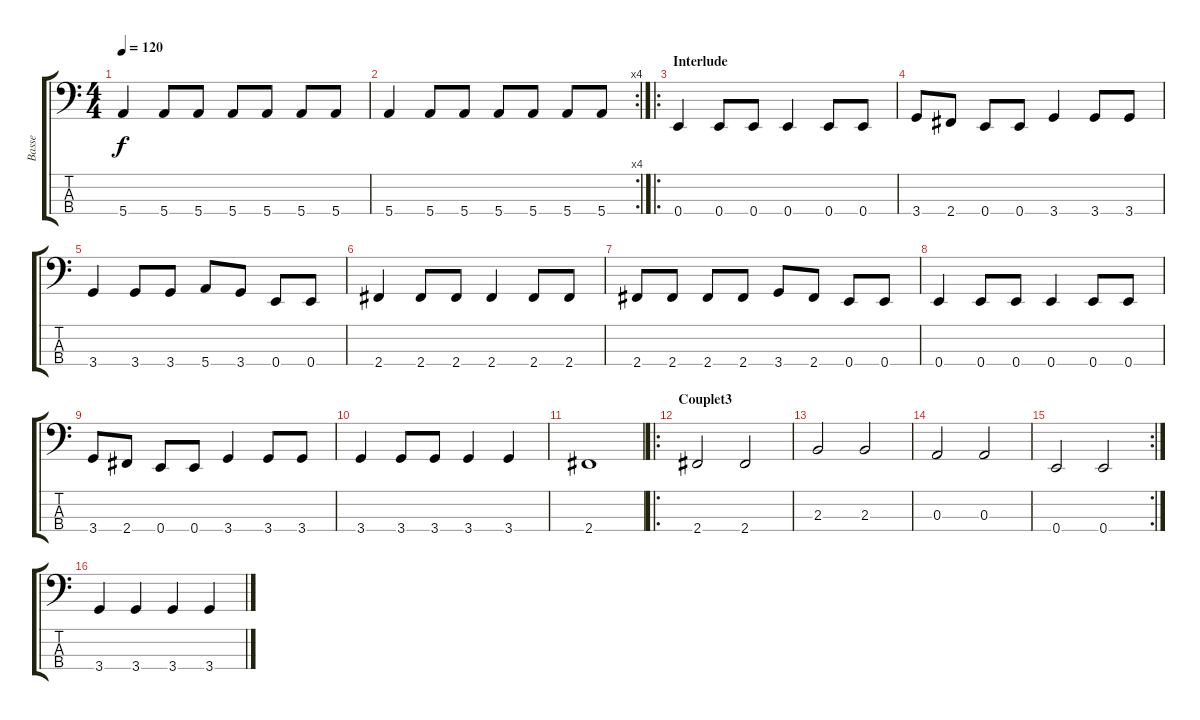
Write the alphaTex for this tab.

\track ("Basse" "Basse") {instrument electricbassfinger}
\staff {score tabs}
\tuning (G2 D2 A1 E1) {hide}
\ts (4 4)
\tempo 120
\clef f4
\ks c
5.4.4{dy f} 5.4.8 5.4.8 5.4.8 5.4.8 5.4.8 5.4.8 |
\rc 4
5.4.4 5.4.8 5.4.8 5.4.8 5.4.8 5.4.8 5.4.8 |
\ro
\section ("" "Interlude")
0.4.4 0.4.8 0.4.8 0.4.4 0.4.8 0.4.8 |
3.4.8 2.4.8 0.4.8 0.4.8 3.4.4 3.4.8 3.4.8 |
3.4.4 3.4.8 3.4.8 5.4.8 3.4.8 0.4.8 0.4.8 |
2.4.4 2.4.8 2.4.8 2.4.4 2.4.8 2.4.8 |
2.4.8 2.4.8 2.4.8 2.4.8 3.4.8 2.4.8 0.4.8 0.4.8 |
0.4.4 0.4.8 0.4.8 0.4.4 0.4.8 0.4.8 |
3.4.8 2.4.8 0.4.8 0.4.8 3.4.4 3.4.8 3.4.8 |
3.4.4 3.4.8 3.4.8 3.4.4 3.4.4 |
2.4.1 |
\ro
\section ("" "Couplet3")
2.4.2 2.4.2 |
2.3.2 2.3.2 |
0.3.2 0.3.2 |
\rc 2
0.4.2 0.4.2 |
3.4.4 3.4.4 3.4.4 3.4.4
